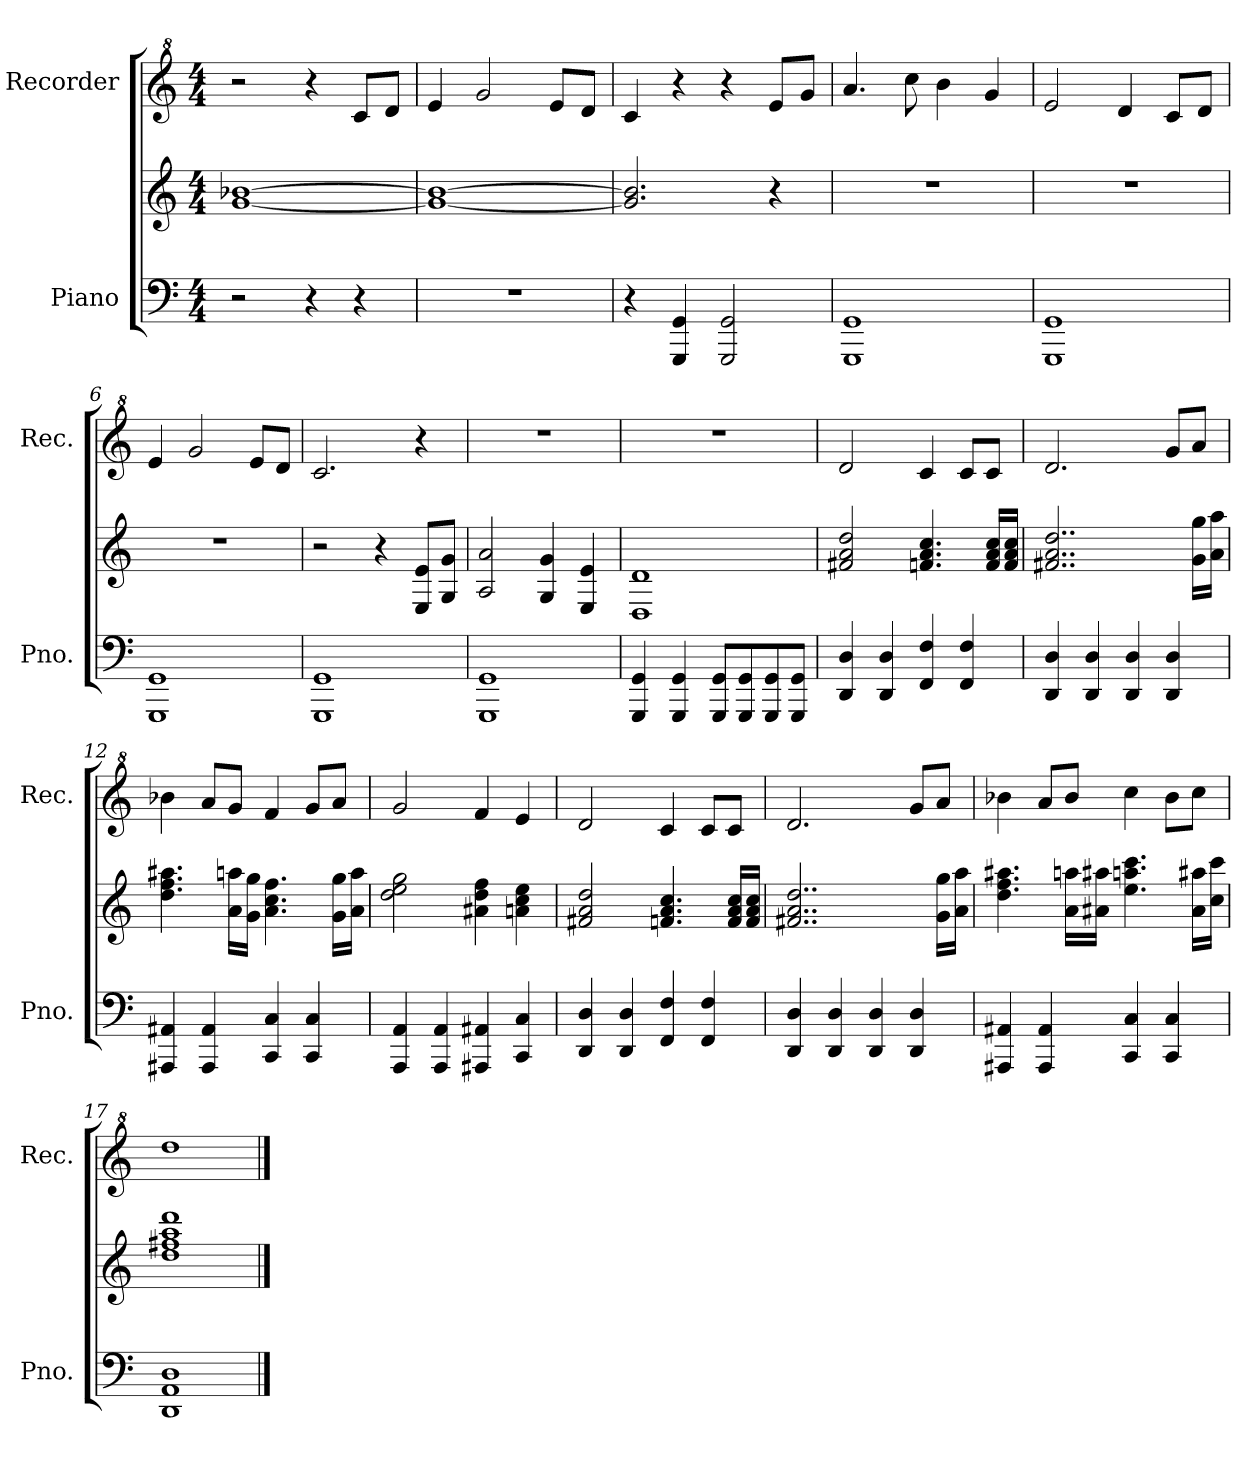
**kern	**kern	**kern
*part2	*part2	*part1
*staff3	*staff2	*staff1
*I"Piano	*	*I"Recorder
*I'Pno.	*	*I'Rec.
*clefF4	*clefG2	*clefG^2
*k[]	*k[]	*k[]
*M4/4	*M4/4	*M4/4
=1	=1	=1
2r	[1g [1b-X	2r
4r	.	4r
4r	.	8cc/L
.	.	8dd/J
=2	=2	=2
1r	1g_ 1b-_	4ee/
.	.	2gg/
.	.	8ee/L
.	.	8dd/J
=3	=3	=3
4r	2.g/] 2.b-/]	4cc/
4GGG/ 4GG/	.	4r
2GGG/ 2GG/	.	4r
.	4r	8ee/L
.	.	8gg/J
=4	=4	=4
1GGG 1GG	1r	4.aa/
.	.	8ccc\
.	.	4bb\
.	.	4gg/
=5	=5	=5
1GGG 1GG	1r	2ee/
.	.	4dd/
.	.	8cc/L
.	.	8dd/J
=6	=6	=6
1GGG 1GG	1r	4ee/
.	.	2gg/
.	.	8ee/L
.	.	8dd/J
=7	=7	=7
1GGG 1GG	2r	2.cc/
.	4r	.
.	8E/ 8e/L	4r
.	8G/ 8g/J	.
=8	=8	=8
1GGG 1GG	2A/ 2a/	1r
.	4G/ 4g/	.
.	4E/ 4e/	.
!!LO:LB:g=z
=9	=9	=9
4GGG/ 4GG/	1D 1d	1r
4GGG/ 4GG/	.	.
8GGG/ 8GG/L	.	.
8GGG/ 8GG/	.	.
8GGG/ 8GG/	.	.
8GGG/ 8GG/J	.	.
=10	=10	=10
4DD/ 4D/	2f#X/ 2a/ 2dd/	2dd/
4DD/ 4D/	.	.
4FF/ 4F/	4.fn/ 4.a/ 4.cc/	4cc/
4FF/ 4F/	.	8cc/L
.	16f/ 16a/ 16cc/LL	8cc/J
.	16f/ 16a/ 16cc/JJ	.
=11	=11	=11
4DD/ 4D/	2..f#X/ 2..a/ 2..dd/	2.dd/
4DD/ 4D/	.	.
4DD/ 4D/	.	.
4DD/ 4D/	.	8gg/L
.	16g\ 16gg\LL	8aa/J
.	16a\ 16aa\JJ	.
=12	=12	=12
4AAA#X/ 4AA#X/	4.dd\ 4.ff\ 4.aa#X\	4bb-X\
4AAA#/ 4AA#/	.	8aa/L
.	16a\ 16aan\LL	8gg/J
.	16g\ 16gg\JJ	.
4CC/ 4C/	4.a\ 4.cc\ 4.ff\	4ff/
4CC/ 4C/	.	8gg/L
.	16g\ 16gg\LL	8aa/J
.	16a\ 16aa\JJ	.
=13	=13	=13
4AAA/ 4AA/	2dd\ 2ee\ 2gg\	2gg/
4AAA/ 4AA/	.	.
4AAA#X/ 4AA#X/	4a#X\ 4dd\ 4ff\	4ff/
4CC/ 4C/	4an\ 4cc\ 4ee\	4ee/
!!LO:LB:g=z
=14	=14	=14
4DD/ 4D/	2f#X/ 2a/ 2dd/	2dd/
4DD/ 4D/	.	.
4FF/ 4F/	4.fn/ 4.a/ 4.cc/	4cc/
4FF/ 4F/	.	8cc/L
.	16f/ 16a/ 16cc/LL	8cc/J
.	16f/ 16a/ 16cc/JJ	.
=15	=15	=15
4DD/ 4D/	2..f#X/ 2..a/ 2..dd/	2.dd/
4DD/ 4D/	.	.
4DD/ 4D/	.	.
4DD/ 4D/	.	8gg/L
.	16g\ 16gg\LL	8aa/J
.	16a\ 16aa\JJ	.
=16	=16	=16
4AAA#X/ 4AA#X/	4.dd\ 4.ff\ 4.aa#X\	4bb-X\
4AAA#/ 4AA#/	.	8aa/L
.	16a\ 16aan\LL	8bb-/J
.	16a#X\ 16aa#X\JJ	.
4CC/ 4C/	4.ee\ 4.aan\ 4.ccc\	4ccc\
4CC/ 4C/	.	8bb-\L
.	16a#\ 16aa#X\LL	8ccc\J
.	16cc\ 16ccc\JJ	.
=17	=17	=17
1DD 1AA 1D	1dd 1ff#X 1aa 1ddd	1ddd
==	==	==
*-	*-	*-
